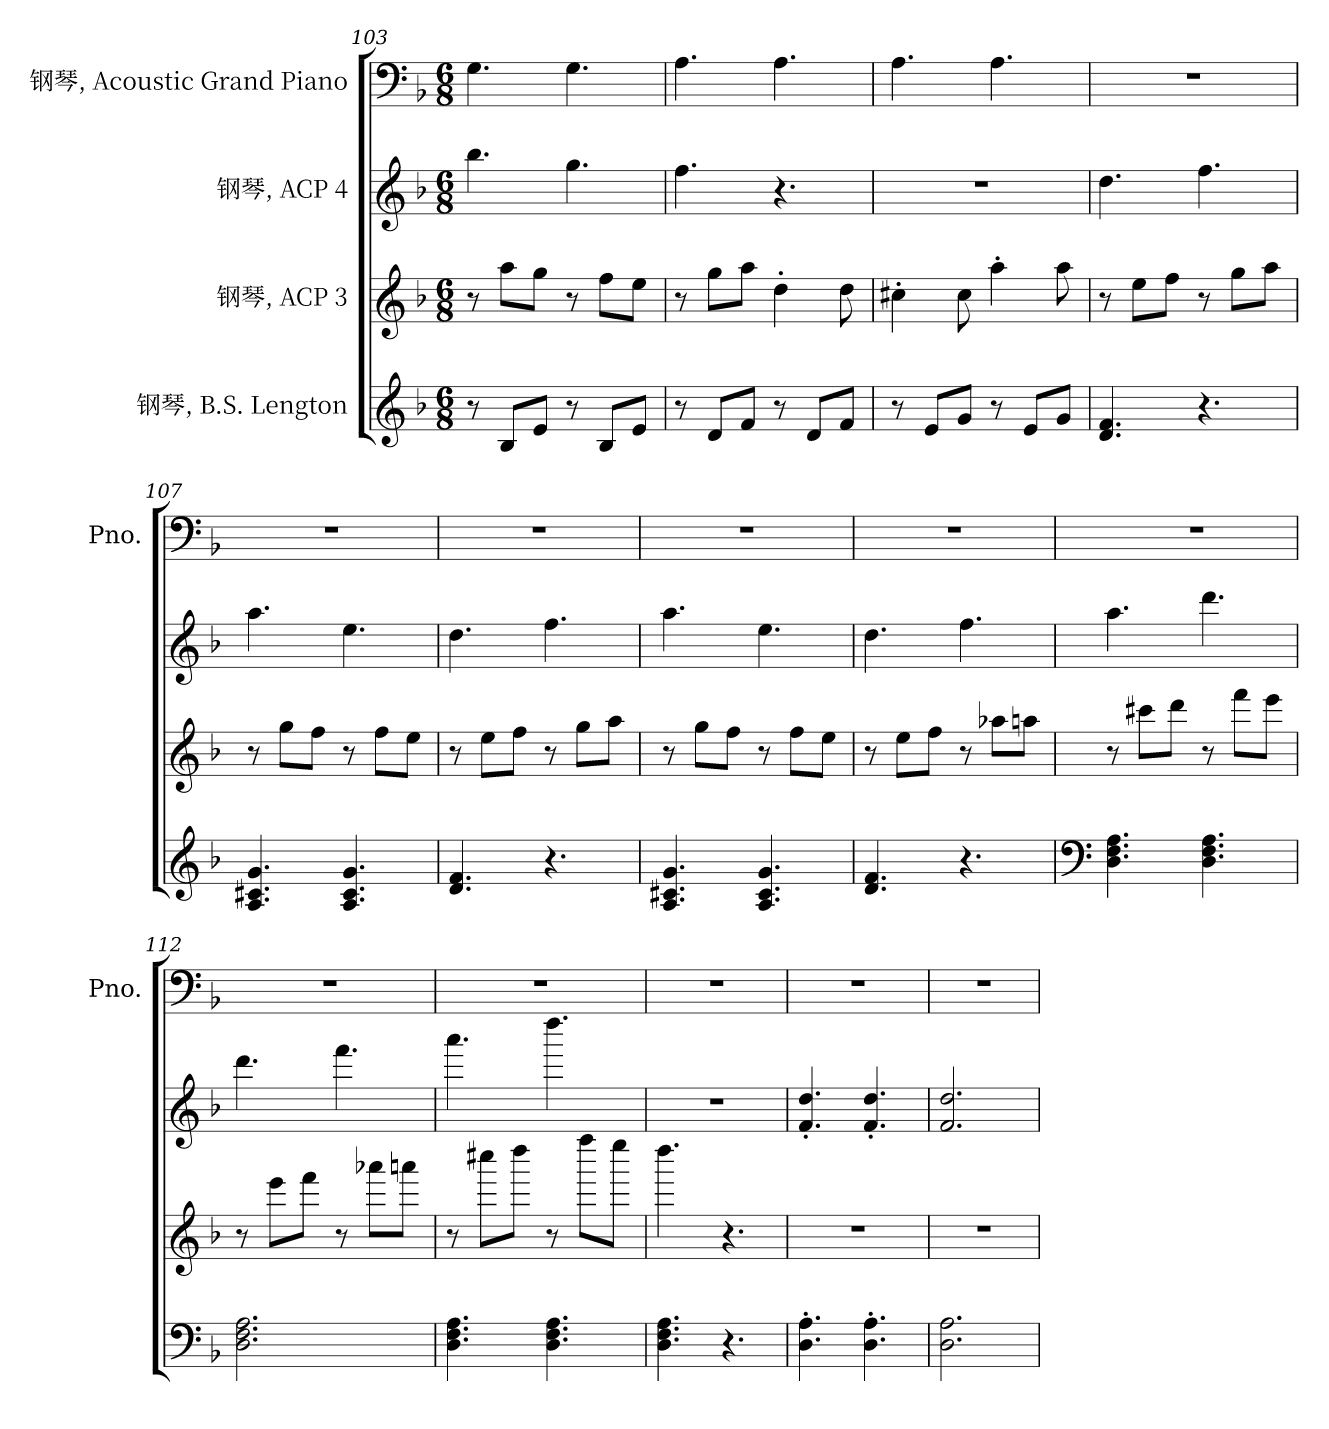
**kern	**kern	**kern	**kern
*part4	*part3	*part2	*part1
*staff4	*staff3	*staff2	*staff1
*I"钢琴, B.S. Lengton	*I"钢琴, ACP 3	*I"钢琴, ACP 4	*I"钢琴, Acoustic Grand Piano
*	*	*	*I'Pno.
*clefG2	*clefG2	*clefG2	*clefF4
*k[b-]	*k[b-]	*k[b-]	*k[b-]
*M6/8	*M6/8	*M6/8	*M6/8
=103	=103	=103	=103
8r	8r	4.bb-\	4.G\
8B-/L	8aa\L	.	.
8e/J	8gg\J	.	.
8r	8r	4.gg\	4.G\
8B-/L	8ff\L	.	.
8e/J	8ee\J	.	.
!!LO:LB:g=z
=104	=104	=104	=104
8r	8r	4.ff\	4.A\
8d/L	8gg\L	.	.
8f/J	8aa\J	.	.
8r	4dd'\	4.r	4.A\
8d/L	.	.	.
8f/J	8dd\	.	.
=105	=105	=105	=105
8r	4cc#X'\	2.r	4.A\
8e/L	.	.	.
8g/J	8cc#\	.	.
8r	4aa'\	.	4.A\
8e/L	.	.	.
8g/J	8aa\	.	.
=106	=106	=106	=106
4.d/ 4.f/	8r	4.dd\	2.r
.	8ee\L	.	.
.	8ff\J	.	.
4.r	8r	4.ff\	.
.	8gg\L	.	.
.	8aa\J	.	.
=107	=107	=107	=107
4.A/ 4.c#X/ 4.g/	8r	4.aa\	2.r
.	8gg\L	.	.
.	8ff\J	.	.
4.A/ 4.c#/ 4.g/	8r	4.ee\	.
.	8ff\L	.	.
.	8ee\J	.	.
=108	=108	=108	=108
4.d/ 4.f/	8r	4.dd\	2.r
.	8ee\L	.	.
.	8ff\J	.	.
4.r	8r	4.ff\	.
.	8gg\L	.	.
.	8aa\J	.	.
=109	=109	=109	=109
4.A/ 4.c#X/ 4.g/	8r	4.aa\	2.r
.	8gg\L	.	.
.	8ff\J	.	.
4.A/ 4.c#/ 4.g/	8r	4.ee\	.
.	8ff\L	.	.
.	8ee\J	.	.
!!LO:LB:g=z
=110	=110	=110	=110
4.d/ 4.f/	8r	4.dd\	2.r
.	8ee\L	.	.
.	8ff\J	.	.
4.r	8r	4.ff\	.
.	8aa-X\L	.	.
.	8aan\J	.	.
=111	=111	=111	=111
*clefF4	*	*	*
4.D\ 4.F\ 4.A\	8r	4.aa\	2.r
.	8ccc#X\L	.	.
.	8ddd\J	.	.
4.D\ 4.F\ 4.A\	8r	4.ddd\	.
.	8fff\L	.	.
.	8eee\J	.	.
=112	=112	=112	=112
*	*	*	*MM173
2.D\ 2.F\ 2.A\	8r	4.ddd\	2.r
.	8eee\L	.	.
.	8fff\J	.	.
.	8r	4.fff\	.
.	8aaa-X\L	.	.
.	8aaan\J	.	.
=113	=113	=113	=113
4.D\ 4.F\ 4.A\	8r	4.aaa\	2.r
.	8cccc#X\L	.	.
.	8dddd\J	.	.
4.D\ 4.F\ 4.A\	8r	4.dddd\	.
.	8ffff\L	.	.
.	8eeee\J	.	.
=114	=114	=114	=114
4.D\ 4.F\ 4.A\	4.dddd\	2.r	2.r
4.r	4.r	.	.
=115	=115	=115	=115
4.D\' 4.A\'	2.r	4.f/' 4.dd/'	2.r
4.D\' 4.A\'	.	4.f/' 4.dd/'	.
!!LO:PB:g=z
=116	=116	=116	=116
2.D\ 2.A\	2.r	2.f/ 2.dd/	2.r
=	=	=	=
*-	*-	*-	*-
